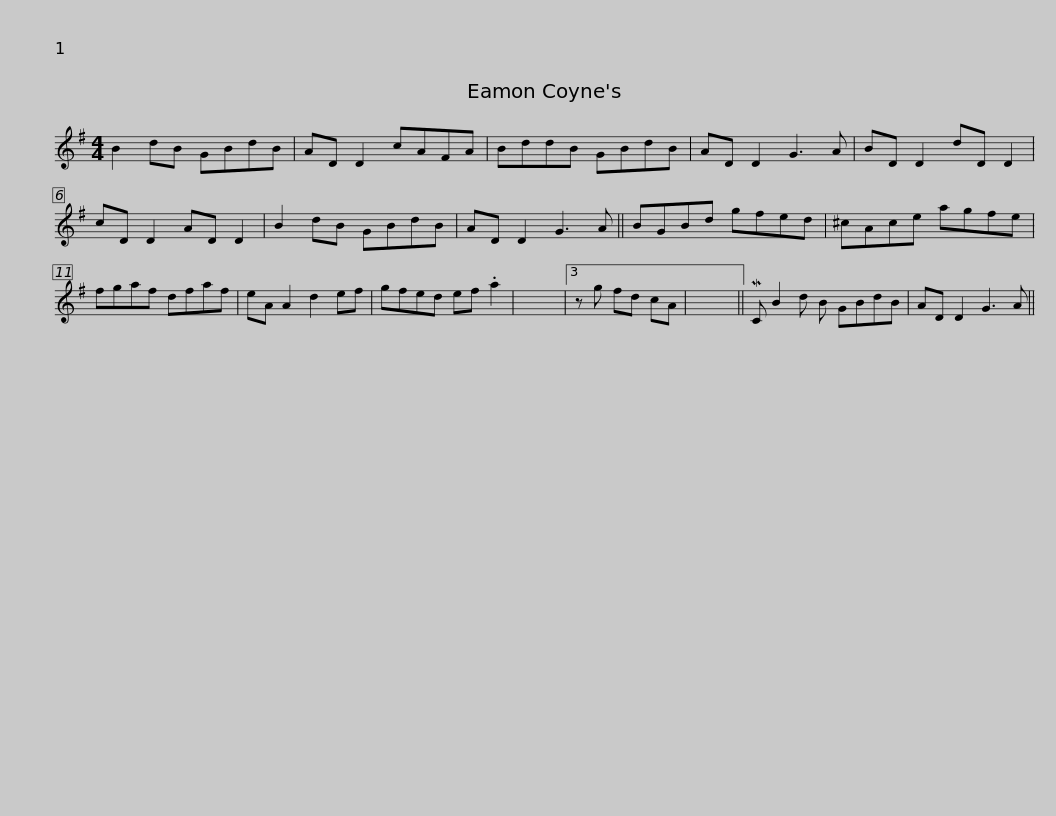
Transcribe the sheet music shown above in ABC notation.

X:1
L:1/8
M:4/4
I:linebreak $
K:G
V:1 treble
V:1
 B2 dB GBdB | AD D2 cAFA | BddB GBdB | AD D2 G3 A | BD D2 dD D2 | %5
 cD D2 AD D2 |$ B2 dB GBdB | AD D2 G3 A || BGBd gfed | ^cAce agfe | %10
 fgaf dfaf | eA A2 d2 ef |$ gfed ef .a2 | x8 |3 z g fd cA | %15
 x8 || MC B2 d B GBdB | AD D2 G3 A || %18
